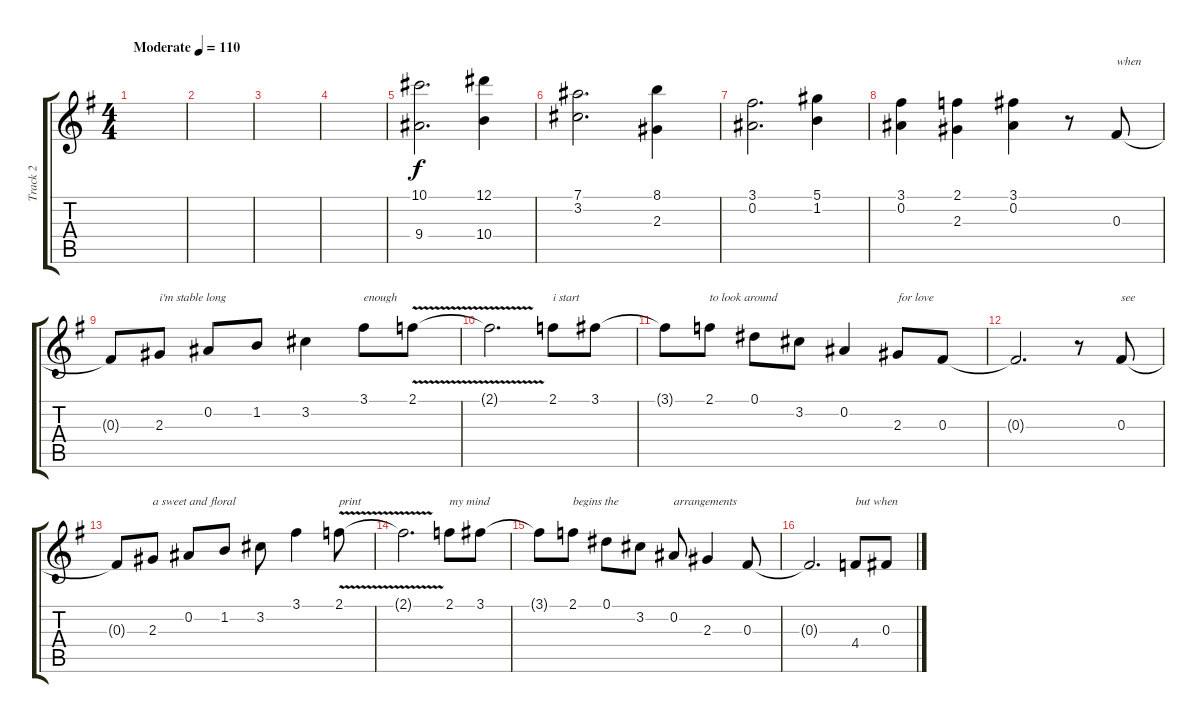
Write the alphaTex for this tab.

\track ("Track 2" "Track 2") {instrument overdrivenguitar}
\staff {score tabs}
\tuning (Eb4 Bb3 Gb3 Db3 Ab2 Eb2) {hide}
\ts (4 4)
\tempo (110 "Moderate")
\clef g2
\ks g
|
|
|
|
(10.1 9.4).2{d} (12.1 10.4).4 |
(7.1 3.2).2{d} (8.1 2.3).4 |
(3.1 0.2).2{d} (5.1 1.2).4 |
(3.1 0.2).4 (2.1 2.3).4 (3.1 0.2).4 r.8 0.3.8{txt "when"} |
0.3{t}.8 2.3.8{txt "i'm stable long"} 0.2.8 1.2.8 3.2.4 3.1.8{txt "enough"} 2.1{v}.8 |
2.1{t}.2{d} 2.1.8{txt "i start"} 3.1.8 |
3.1{t}.8 2.1.8{txt "to look around"} 0.1.8 3.2.8 0.2.4 2.3.8{txt "for love"} 0.3.8 |
0.3{t}.2{d} r.8 0.3.8{txt "see"} |
0.3{t}.8 2.3.8{txt "a sweet and floral "} 0.2.8 1.2.8 3.2.8 3.1.4 2.1{v}.8{txt "print"} |
2.1{t}.2{d} 2.1.8{txt "my mind"} 3.1.8 |
3.1{t}.8 2.1.8{txt "begins the"} 0.1.8 3.2.8 0.2.8{txt "arrangements"} 2.3.4 0.3.8 |
0.3{t}.2{d} 4.4.8{txt "but when"} 0.3.8
